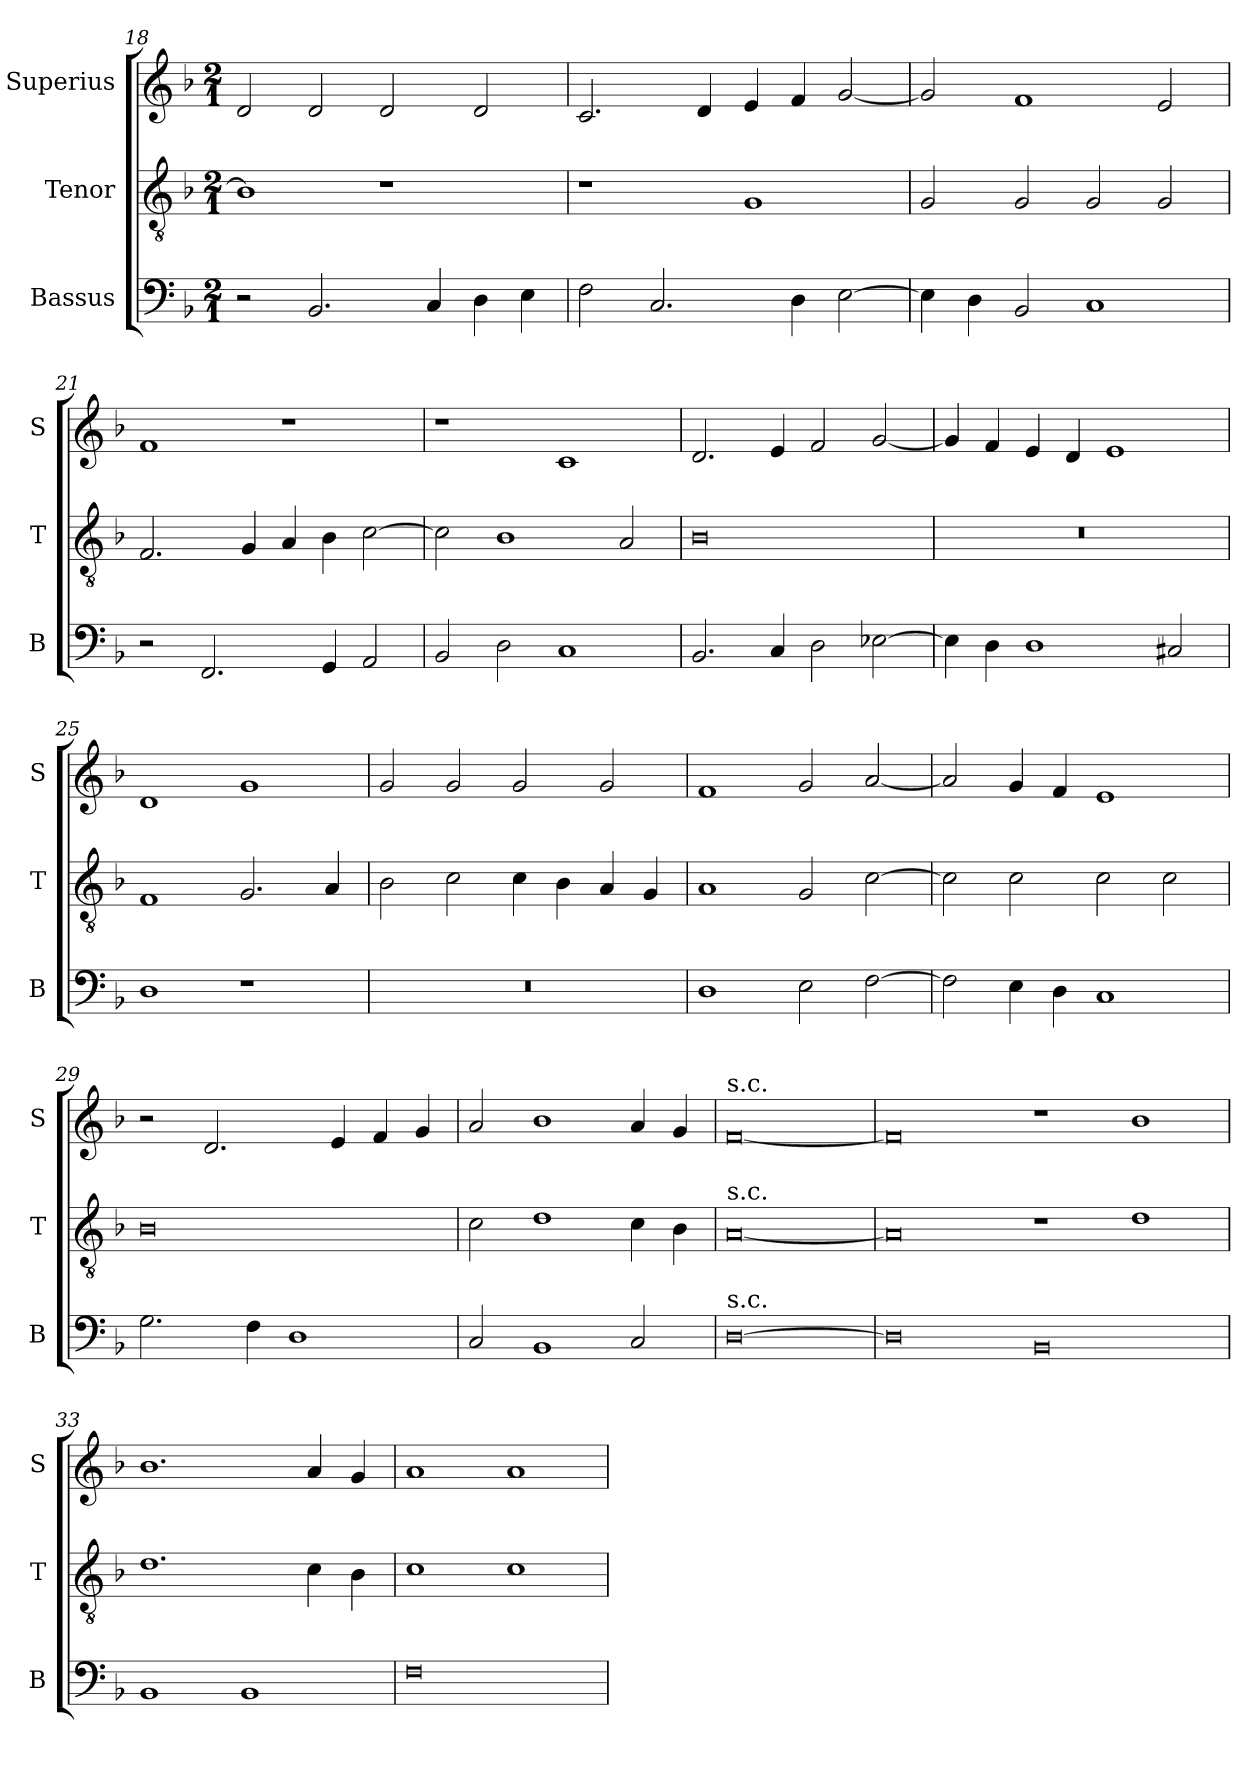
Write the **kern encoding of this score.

**kern	**kern	**kern
*part3	*part2	*part1
*staff3	*staff2	*staff1
*I"Bassus	*I"Tenor	*I"Superius
*I'B	*I'T	*I'S
*clefF4	*clefGv2	*clefG2
*k[b-]	*k[b-]	*k[b-]
*M2/1	*M2/1	*M2/1
=18	=18	=18
2r	1B-]	2d
2.BB-	.	2d
.	1r	2d
4C	.	.
4D	.	2d
4E	.	.
=19	=19	=19
2F	1r	2.c
2.C	.	.
.	.	4d
.	1G	4e
4D	.	4f
[2E	.	[2g
=20	=20	=20
4E]	2G	2g]
4D	.	.
2BB-	2G	1f
1C	2G	.
.	2G	2e
=21	=21	=21
2r	2.F	1f
2.FF	.	.
.	4G	.
.	4A	1r
4GG	4B-	.
2AA	[2c	.
=22	=22	=22
2BB-	2c]	1r
2D	1B-	.
1C	.	1c
.	2A	.
=23	=23	=23
2.BB-	0B-	2.d
4C	.	4e
2D	.	2f
[2E-X	.	[2g
=24	=24	=24
4E-]	0r	4g]
4D	.	4f
1D	.	4e
.	.	4d
.	.	1e
2C#X	.	.
=25	=25	=25
1D	1F	1d
1r	2.G	1g
.	4A	.
=26	=26	=26
0r	2B-	2g
.	2c	2g
.	4c	2g
.	4B-	.
.	4A	2g
.	4G	.
=27	=27	=27
1D	1A	1f
2E	2G	2g
[2F	[2c	[2a
=28	=28	=28
2F]	2c]	2a]
4E	2c	4g
4D	.	4f
1C	2c	1e
.	2c	.
=29	=29	=29
2.G	0B-	2r
.	.	2.d
4F	.	.
1D	.	.
.	.	4e
.	.	4f
.	.	4g
=30	=30	=30
2C	2c	2a
1BB-	1d	1b-
2C	4c	4a
.	4B-	4g
=31	=31	=31
!	!	!LO:TX:a:t=s.c.
!	!LO:TX:a:t=s.c.	!
!LO:TX:a:t=s.c.	!	!
[0D	[0A	[0f
=32	=32	=32
0D]	0A]	0f]
0BB-	1r	1r
.	1d	1b-
=33	=33	=33
1BB-	1.d	1.b-
1BB-	.	.
.	4c	4a
.	4B-	4g
=34	=34	=34
0F	1c	1a
.	1c	1a
=	=	=
*-	*-	*-
